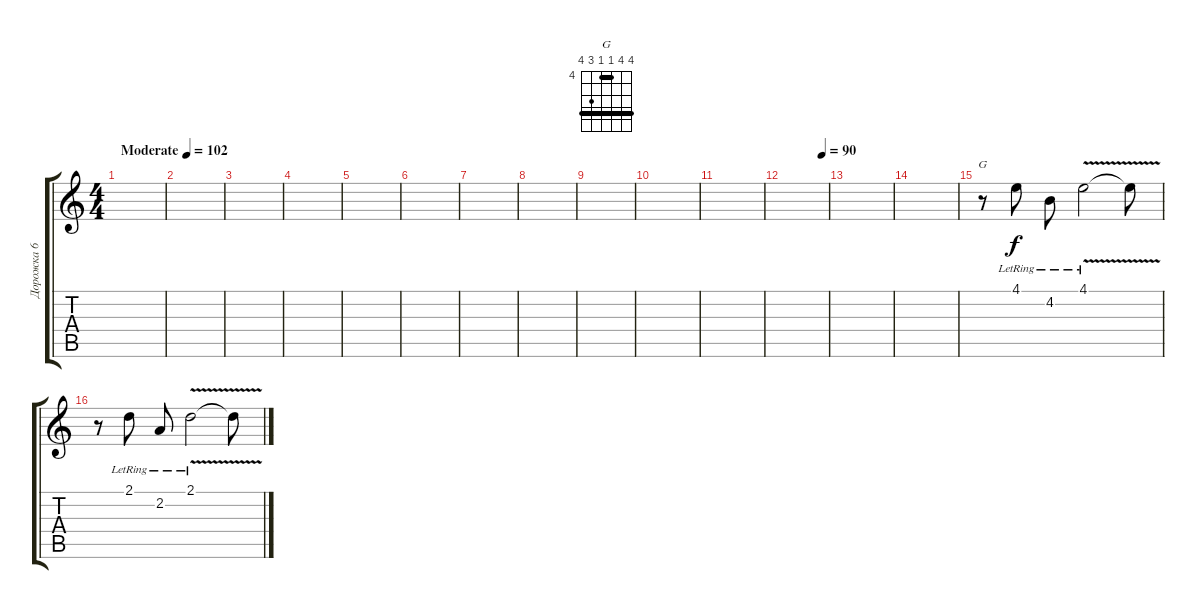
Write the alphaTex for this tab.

\track ("Дорожка 6" "Дорожка 6") {instrument acousticguitarsteel}
\staff {score tabs}
\tuning (C4 G3 Eb3 Bb2 F2 C2) {hide}
\chord ("G" 7 7 4 4 6 7) {firstfret 4 barre (4 7)}
\ts (4 4)
\tempo (102 "Moderate")
\clef g2
\ks c
|
|
|
|
|
|
|
|
|
|
|
\tempo (90 0.875)
|
|
|
r.8{ch "G"} 4.1{lr}.8 4.2{lr}.8 4.1{v lr}.2 4.1{t}.8 |
r.8 2.1{lr}.8 2.2{lr}.8 2.1{v lr}.2 2.1{t}.8
